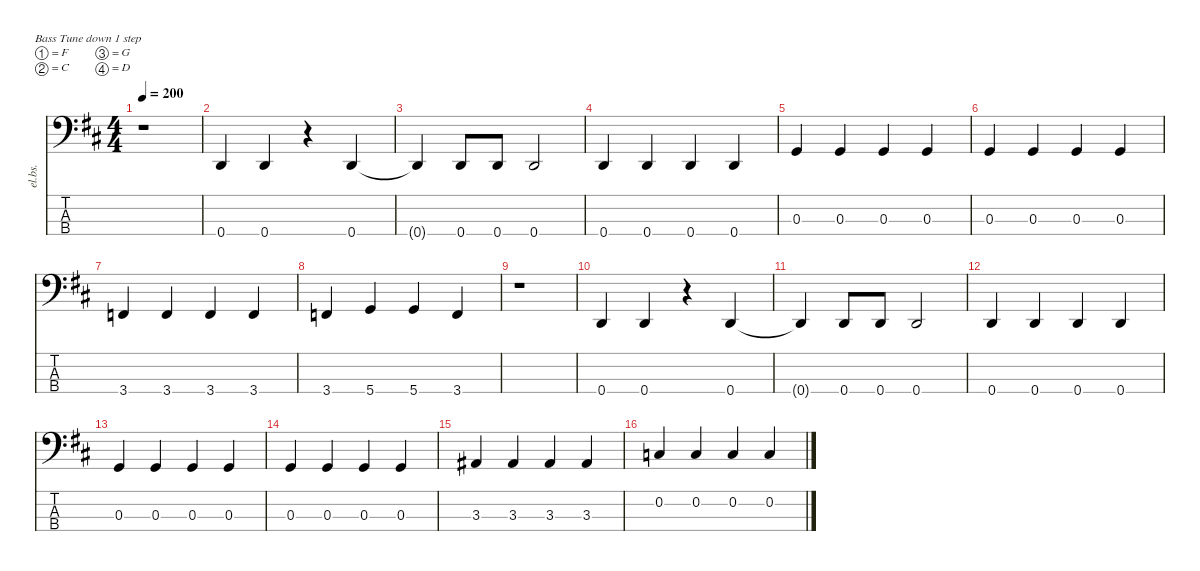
\defaultSystemsLayout 4
\hideDynamics
\bracketExtendMode nobrackets
\otherSystemsTrackNameOrientation horizontal
\track ("Bass Guitar" "el.bs.") {instrument electricbassfinger}
\staff {score tabs}
\tuning (F2 C2 G1 D1)
\ts (4 4)
\tempo 200
\clef f4
\ks d
r.1{dy ff beam Down} |
0.4{acc forcenatural}.4{beam Up} 0.4{acc forcenatural}.4{beam Up} r.4{beam Up} 0.4{acc forcenatural}.4{beam Up} |
0.4{t acc forcenatural}.4{beam Up} 0.4{acc forcenatural}.8{beam Up} 0.4{acc forcenatural}.8{beam Up} 0.4{acc forcenatural}.2{beam Up} |
0.4{acc forcenatural}.4{beam Up} 0.4{acc forcenatural}.4{beam Up} 0.4{acc forcenatural}.4{beam Up} 0.4{acc forcenatural}.4{beam Up} |
0.3{acc forcenatural}.4{beam Up} 0.3{acc forcenatural}.4{beam Up} 0.3{acc forcenatural}.4{beam Up} 0.3{acc forcenatural}.4{beam Up} |
0.3{acc forcenatural}.4{beam Up} 0.3{acc forcenatural}.4{beam Up} 0.3{acc forcenatural}.4{beam Up} 0.3{acc forcenatural}.4{beam Up} |
3.4{acc forcenatural}.4{beam Up} 3.4{acc forcenatural}.4{beam Up} 3.4{acc forcenatural}.4{beam Up} 3.4{acc forcenatural}.4{beam Up} |
3.4{acc forcenatural}.4{beam Up} 5.4{acc forcenatural}.4{beam Up} 5.4{acc forcenatural}.4{beam Up} 3.4{acc forcenatural}.4{beam Up} |
r.1{beam Down} |
0.4{acc forcenatural}.4{beam Up} 0.4{acc forcenatural}.4{beam Up} r.4{beam Up} 0.4{acc forcenatural}.4{beam Up} |
0.4{t acc forcenatural}.4{beam Up} 0.4{acc forcenatural}.8{beam Up} 0.4{acc forcenatural}.8{beam Up} 0.4{acc forcenatural}.2{beam Up} |
0.4{acc forcenatural}.4{beam Up} 0.4{acc forcenatural}.4{beam Up} 0.4{acc forcenatural}.4{beam Up} 0.4{acc forcenatural}.4{beam Up} |
0.3{acc forcenatural}.4{beam Up} 0.3{acc forcenatural}.4{beam Up} 0.3{acc forcenatural}.4{beam Up} 0.3{acc forcenatural}.4{beam Up} |
0.3{acc forcenatural}.4{beam Up} 0.3{acc forcenatural}.4{beam Up} 0.3{acc forcenatural}.4{beam Up} 0.3{acc forcenatural}.4{beam Up} |
3.3{acc #}.4{beam Up} 3.3{acc #}.4{beam Up} 3.3{acc #}.4{beam Up} 3.3{acc #}.4{beam Up} |
0.2{acc forcenatural}.4{beam Up} 0.2{acc forcenatural}.4{beam Up} 0.2{acc forcenatural}.4{beam Up} 0.2{acc forcenatural}.4{beam Up}
